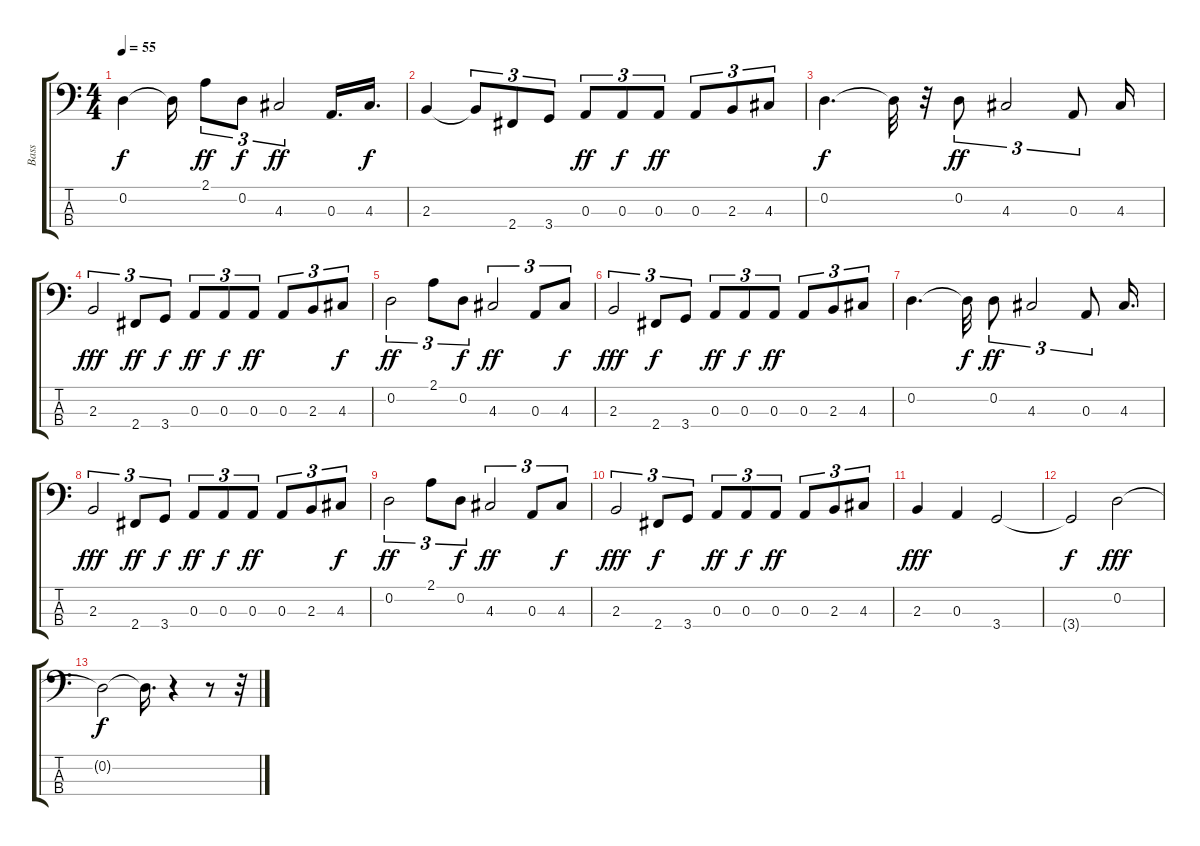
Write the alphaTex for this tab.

\track ("Bass" "Bass") {instrument electricbassfinger}
\staff {score tabs}
\tuning (G2 D2 A1 E1) {hide}
\ts (4 4)
\tempo 55
\clef f4
\ks c
0.2.4{dy f} 0.2{t}.16 2.1.8{tu (3 2) dy ff} 0.2.8{tu (3 2) dy f} 4.3.2{tu (3 2) dy ff} 0.3.16{d} 4.3.16{d dy f} |
2.3.4 2.3{t}.8{tu (3 2)} 2.4.8{tu (3 2)} 3.4.8{tu (3 2)} 0.3.8{tu (3 2) dy ff} 0.3.8{tu (3 2) dy f} 0.3.8{tu (3 2) dy ff} 0.3.8{tu (3 2)} 2.3.8{tu (3 2)} 4.3.8{tu (3 2)} |
0.2.4{d dy f} 0.2{t}.32 r.32 0.2.8{tu (3 2) dy ff} 4.3.2{tu (3 2)} 0.3.8{tu (3 2)} 4.3.16 |
2.3.2{tu (3 2) dy fff} 2.4.8{tu (3 2) dy ff} 3.4.8{tu (3 2) dy f} 0.3.8{tu (3 2) dy ff} 0.3.8{tu (3 2) dy f} 0.3.8{tu (3 2) dy ff} 0.3.8{tu (3 2)} 2.3.8{tu (3 2)} 4.3.8{tu (3 2) dy f} |
0.2.2{tu (3 2) dy ff} 2.1.8{tu (3 2)} 0.2.8{tu (3 2) dy f} 4.3.2{tu (3 2) dy ff} 0.3.8{tu (3 2)} 4.3.8{tu (3 2) dy f} |
2.3.2{tu (3 2) dy fff} 2.4.8{tu (3 2) dy f} 3.4.8{tu (3 2)} 0.3.8{tu (3 2) dy ff} 0.3.8{tu (3 2) dy f} 0.3.8{tu (3 2) dy ff} 0.3.8{tu (3 2)} 2.3.8{tu (3 2)} 4.3.8{tu (3 2)} |
0.2.4{d} 0.2{t}.32{dy f} 0.2.8{tu (3 2) dy ff} 4.3.2{tu (3 2)} 0.3.8{tu (3 2)} 4.3.16{d} |
2.3.2{tu (3 2) dy fff} 2.4.8{tu (3 2) dy ff} 3.4.8{tu (3 2) dy f} 0.3.8{tu (3 2) dy ff} 0.3.8{tu (3 2) dy f} 0.3.8{tu (3 2) dy ff} 0.3.8{tu (3 2)} 2.3.8{tu (3 2)} 4.3.8{tu (3 2) dy f} |
0.2.2{tu (3 2) dy ff} 2.1.8{tu (3 2)} 0.2.8{tu (3 2) dy f} 4.3.2{tu (3 2) dy ff} 0.3.8{tu (3 2)} 4.3.8{tu (3 2) dy f} |
2.3.2{tu (3 2) dy fff} 2.4.8{tu (3 2) dy f} 3.4.8{tu (3 2)} 0.3.8{tu (3 2) dy ff} 0.3.8{tu (3 2) dy f} 0.3.8{tu (3 2) dy ff} 0.3.8{tu (3 2)} 2.3.8{tu (3 2)} 4.3.8{tu (3 2)} |
2.3.4{dy fff} 0.3.4 3.4.2 |
3.4{t}.2{dy f} 0.2.2{dy fff} |
0.2{t}.2{dy f} 0.2{t}.16{d} r.4 r.8 r.32
